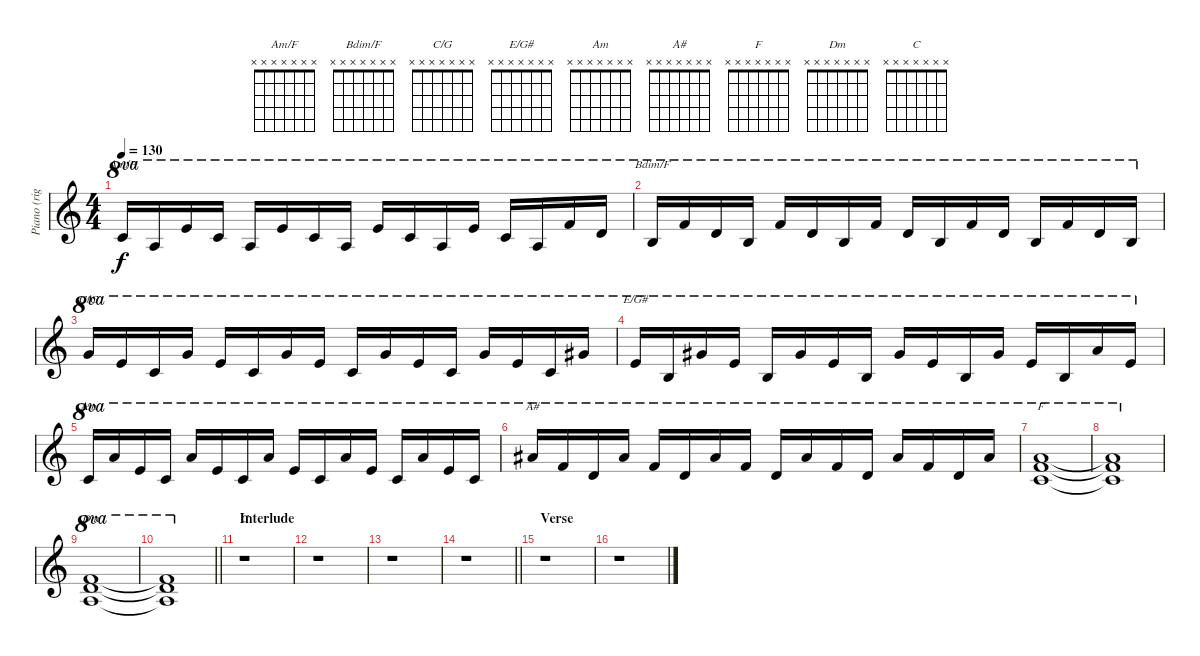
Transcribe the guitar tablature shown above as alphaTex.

\track ("Piano (right hand)" "Piano (rig") {instrument acousticgrandpiano}
\staff {score}
\tuning (E4 B3 G3 D3 A2 E2 B1) {hide}
\chord ("Am/F" x x x x x x x)
\chord ("Bdim/F" x x x x x x x)
\chord ("C/G" x x x x x x x)
\chord ("E/G#" x x x x x x x)
\chord ("Am" x x x x x x x)
\chord ("A#" x x x x x x x)
\chord ("F" x x x x x x x)
\chord ("Dm" x x x x x x x)
\chord ("C" x x x x x x x)
\ts (4 4)
\tempo 130
\clef g2
\ks c
13.2.16{ch "Am/F" ot 8va dy f} 14.3.16{ot 8va} 12.1.16{ot 8va} 13.2.16{ot 8va} 14.3.16{ot 8va} 12.1.16{ot 8va} 13.2.16{ot 8va} 14.3.16{ot 8va} 12.1.16{ot 8va} 13.2.16{ot 8va} 14.3.16{ot 8va} 12.1.16{ot 8va} 13.2.16{ot 8va} 14.3.16{ot 8va} 13.1.16{ot 8va} 15.2.16{ot 8va} |
16.3.16{ch "Bdim/F" ot 8va} 13.1.16{ot 8va} 15.2.16{ot 8va} 16.3.16{ot 8va} 13.1.16{ot 8va} 15.2.16{ot 8va} 16.3.16{ot 8va} 13.1.16{ot 8va} 15.2.16{ot 8va} 16.3.16{ot 8va} 13.1.16{ot 8va} 15.2.16{ot 8va} 16.3.16{ot 8va} 13.1.16{ot 8va} 15.2.16{ot 8va} 16.3.16{ot 8va} |
15.1.16{ch "C/G" ot 8va} 17.2.16{ot 8va} 17.3.16{ot 8va} 15.1.16{ot 8va} 17.2.16{ot 8va} 17.3.16{ot 8va} 15.1.16{ot 8va} 17.2.16{ot 8va} 17.3.16{ot 8va} 15.1.16{ot 8va} 17.2.16{ot 8va} 17.3.16{ot 8va} 15.1.16{ot 8va} 17.2.16{ot 8va} 17.3.16{ot 8va} 16.1.16{ot 8va} |
17.2.16{ch "E/G#" ot 8va} 16.3.16{ot 8va} 16.1.16{ot 8va} 17.2.16{ot 8va} 16.3.16{ot 8va} 16.1.16{ot 8va} 17.2.16{ot 8va} 16.3.16{ot 8va} 16.1.16{ot 8va} 17.2.16{ot 8va} 16.3.16{ot 8va} 16.1.16{ot 8va} 17.2.16{ot 8va} 16.3.16{ot 8va} 17.1.16{ot 8va} 17.2.16{ot 8va} |
17.3.16{ch "Am" ot 8va} 17.1.16{ot 8va} 17.2.16{ot 8va} 17.3.16{ot 8va} 17.1.16{ot 8va} 17.2.16{ot 8va} 17.3.16{ot 8va} 17.1.16{ot 8va} 17.2.16{ot 8va} 17.3.16{ot 8va} 17.1.16{ot 8va} 17.2.16{ot 8va} 17.3.16{ot 8va} 17.1.16{ot 8va} 17.2.16{ot 8va} 17.3.16{ot 8va} |
18.1.16{ch "A#" ot 8va} 18.2.16{ot 8va} 19.3.16{ot 8va} 18.1.16{ot 8va} 18.2.16{ot 8va} 19.3.16{ot 8va} 18.1.16{ot 8va} 18.2.16{ot 8va} 19.3.16{ot 8va} 18.1.16{ot 8va} 18.2.16{ot 8va} 19.3.16{ot 8va} 18.1.16{ot 8va} 18.2.16{ot 8va} 19.3.16{ot 8va} 18.1.16{ot 8va} |
(17.1 18.2 17.3).1{ch "F" ot 8va} |
(17.1{t} 18.2{t} 17.3{t}).1{ot 8va} |
(13.1 15.2 14.3).1{ch "Dm" ot 8va} |
\barLineRight lightlight
(13.1{t} 15.2{t} 14.3{t}).1{ot 8va} |
\section ("" "Interlude")
r.1{ch "C"} |
r.1 |
r.1 |
\barLineRight lightlight
r.1 |
\section ("" "Verse")
r.1 |
r.1
